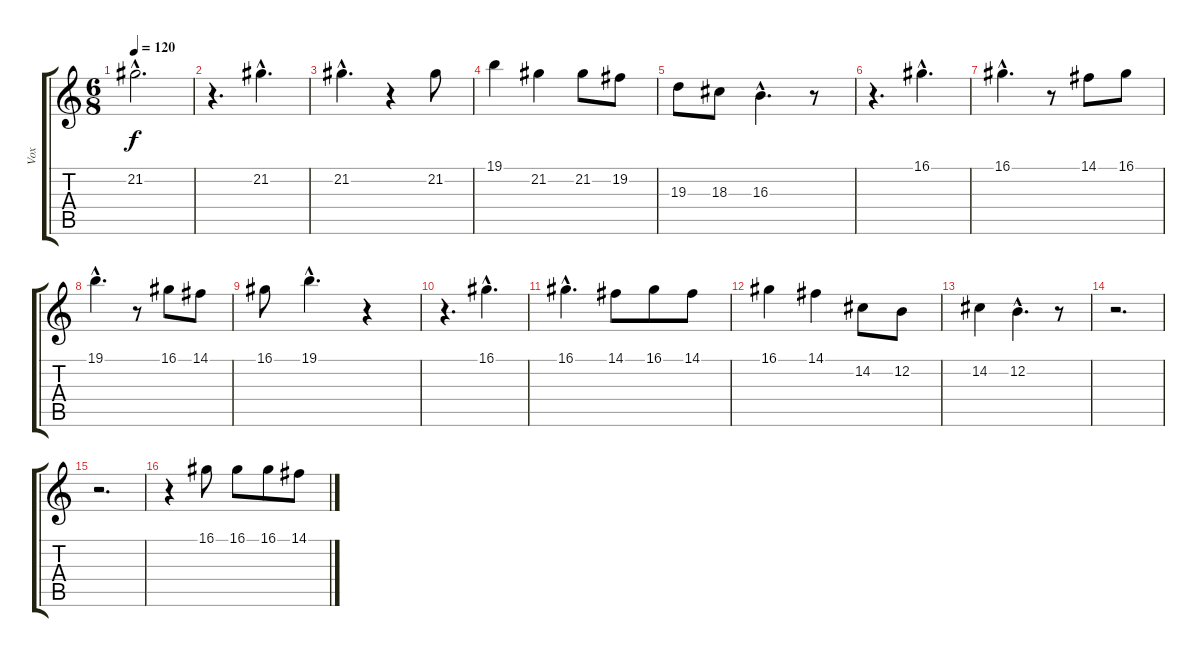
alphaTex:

\track ("Vox" "Vox") {instrument synthvoice}
\staff {score tabs}
\tuning (E4 B3 G3 D3 A2 E2) {hide}
\ts (6 8)
\tempo 120
\clef g2
\ks c
21.2{hac}.2{d dy f} |
r.4{d} 21.2{hac}.4{d} |
21.2{hac}.4{d} r.4 21.2.8 |
19.1.4 21.2.4 21.2.8 19.2.8 |
19.3.8 18.3.8 16.3{hac}.4{d} r.8 |
r.4{d} 16.1{hac}.4{d} |
16.1{hac}.4{d} r.8 14.1.8 16.1.8 |
19.1{hac}.4{d} r.8 16.1.8 14.1.8 |
16.1.8 19.1{hac}.4{d} r.4 |
r.4{d} 16.1{hac}.4{d} |
16.1{hac}.4{d} 14.1.8 16.1.8 14.1.8 |
16.1.4 14.1.4 14.2.8 12.2.8 |
14.2.4 12.2{hac}.4{d} r.8 |
r.2{d} |
r.2{d} |
r.4 16.1.8 16.1.8 16.1.8 14.1.8
